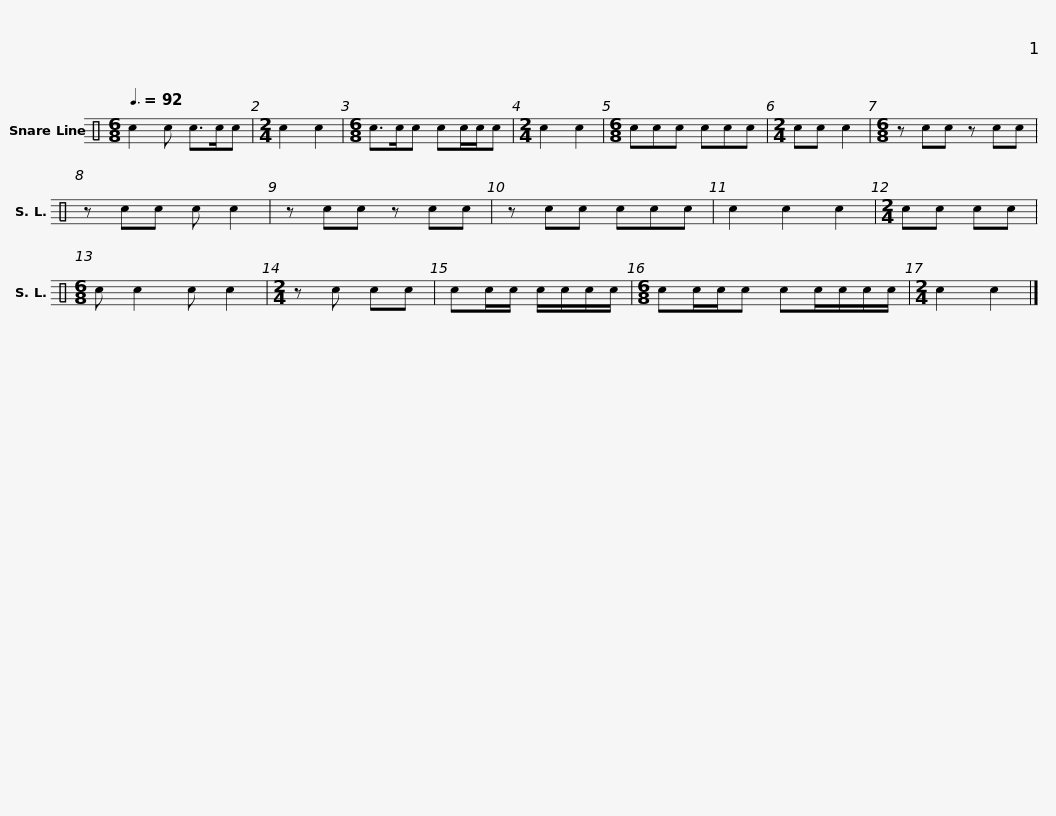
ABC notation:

X:1
L:1/8
Q:3/8=92
M:6/8
I:linebreak $
K:C
V:1 perc
K:none
V:1
 c2 c c>cc |[M:2/4] c2 c2 |[M:6/8] c>cc cc/c/c |[M:2/4] c2 c2 |[M:6/8] ccc ccc | %5
[M:2/4] cc c2 |[M:6/8] z cc z cc | z cc c c2 |$ z cc z cc | z cc ccc | %10
 c2 c2 c2 |[M:2/4] cc cc |[M:6/8] c c2 c c2 |[M:2/4] z c cc | cc/c/ c/c/c/c/ |$ %15
[M:6/8] cc/c/c cc/c/c/c/ |[M:2/4] c2 c2 |] %17
